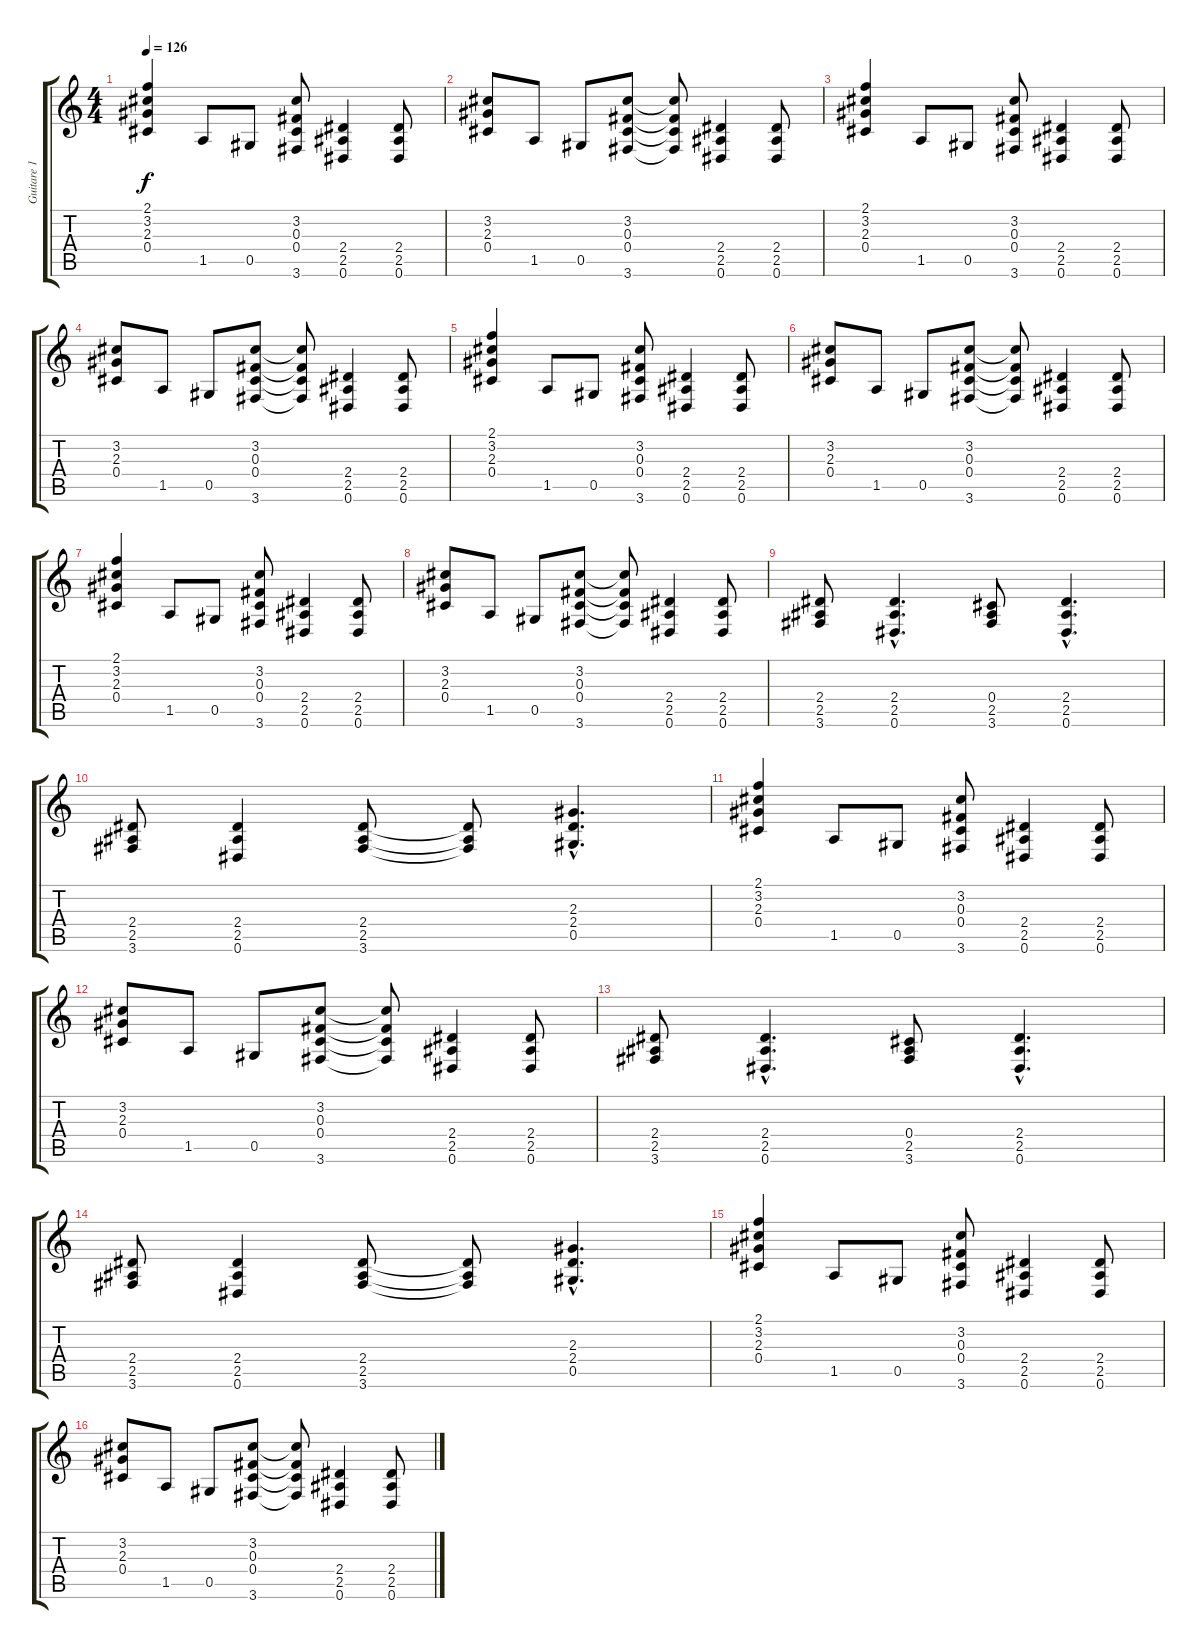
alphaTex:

\track ("Guitare 1" "Guitare 1") {instrument distortionguitar}
\staff {score tabs}
\tuning (Eb4 Bb3 Gb3 Db3 Ab2 Eb2) {hide}
\ts (4 4)
\tempo 126
\clef g2
\ks c
(2.1 3.2 2.3 0.4).4{dy f} 1.5.8 0.5.8 (3.2 0.3 0.4 3.6).8 (2.4 2.5 0.6).4 (2.4 2.5 0.6).8 |
(3.2 2.3 0.4).8 1.5.8 0.5.8 (3.2 0.3 0.4 3.6).8 (3.2{t} 0.3{t} 0.4{t} 3.6{t}).8 (2.4 2.5 0.6).4 (2.4 2.5 0.6).8 |
(2.1 3.2 2.3 0.4).4 1.5.8 0.5.8 (3.2 0.3 0.4 3.6).8 (2.4 2.5 0.6).4 (2.4 2.5 0.6).8 |
(3.2 2.3 0.4).8 1.5.8 0.5.8 (3.2 0.3 0.4 3.6).8 (3.2{t} 0.3{t} 0.4{t} 3.6{t}).8 (2.4 2.5 0.6).4 (2.4 2.5 0.6).8 |
(2.1 3.2 2.3 0.4).4 1.5.8 0.5.8 (3.2 0.3 0.4 3.6).8 (2.4 2.5 0.6).4 (2.4 2.5 0.6).8 |
(3.2 2.3 0.4).8 1.5.8 0.5.8 (3.2 0.3 0.4 3.6).8 (3.2{t} 0.3{t} 0.4{t} 3.6{t}).8 (2.4 2.5 0.6).4 (2.4 2.5 0.6).8 |
(2.1 3.2 2.3 0.4).4 1.5.8 0.5.8 (3.2 0.3 0.4 3.6).8 (2.4 2.5 0.6).4 (2.4 2.5 0.6).8 |
(3.2 2.3 0.4).8 1.5.8 0.5.8 (3.2 0.3 0.4 3.6).8 (3.2{t} 0.3{t} 0.4{t} 3.6{t}).8 (2.4 2.5 0.6).4 (2.4 2.5 0.6).8 |
(2.4 2.5 3.6).8 (2.4{hac} 2.5{hac} 0.6{hac}).4{d} (0.4 2.5 3.6).8 (2.4{hac} 2.5{hac} 0.6{hac}).4{d} |
(2.4 2.5 3.6).8 (2.4 2.5 0.6).4 (2.4 2.5 3.6).8 (2.4{t} 2.5{t} 3.6{t}).8 (2.3{hac} 2.4{hac} 0.5{hac}).4{d} |
(2.1 3.2 2.3 0.4).4 1.5.8 0.5.8 (3.2 0.3 0.4 3.6).8 (2.4 2.5 0.6).4 (2.4 2.5 0.6).8 |
(3.2 2.3 0.4).8 1.5.8 0.5.8 (3.2 0.3 0.4 3.6).8 (3.2{t} 0.3{t} 0.4{t} 3.6{t}).8 (2.4 2.5 0.6).4 (2.4 2.5 0.6).8 |
(2.4 2.5 3.6).8 (2.4{hac} 2.5{hac} 0.6{hac}).4{d} (0.4 2.5 3.6).8 (2.4{hac} 2.5{hac} 0.6{hac}).4{d} |
(2.4 2.5 3.6).8 (2.4 2.5 0.6).4 (2.4 2.5 3.6).8 (2.4{t} 2.5{t} 3.6{t}).8 (2.3{hac} 2.4{hac} 0.5{hac}).4{d} |
(2.1 3.2 2.3 0.4).4 1.5.8 0.5.8 (3.2 0.3 0.4 3.6).8 (2.4 2.5 0.6).4 (2.4 2.5 0.6).8 |
(3.2 2.3 0.4).8 1.5.8 0.5.8 (3.2 0.3 0.4 3.6).8 (3.2{t} 0.3{t} 0.4{t} 3.6{t}).8 (2.4 2.5 0.6).4 (2.4 2.5 0.6).8
